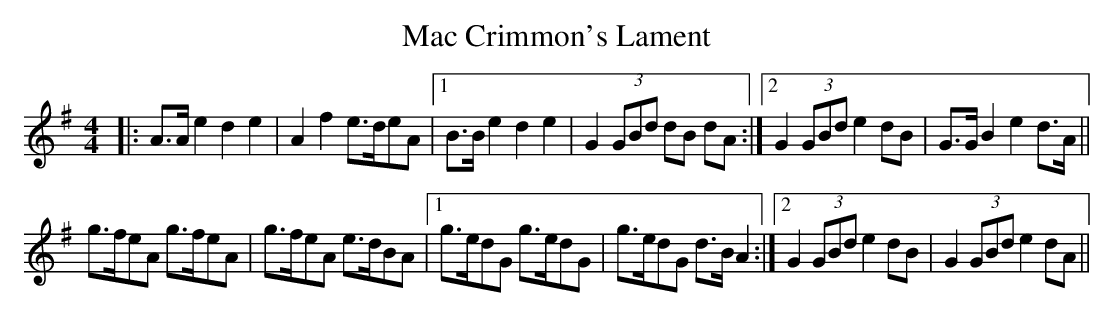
X:1
T: Mac Crimmon's Lament
M: 4/4
L: 1/8
K: Ador
|:A>A e2 d2 e2|A2 f2 e>deA|1 B>B e2 d2 e2|G2 (3GBd dB dA:|2 G2 (3GBd e2 dB|G>G B2 e2 d>A||
g>feA g>feA|g>feA e>dBA|1 g>edG g>edG|g>edG d>B A2:|2 G2 (3GBd e2 dB|G2 (3GBd e2 dA||
